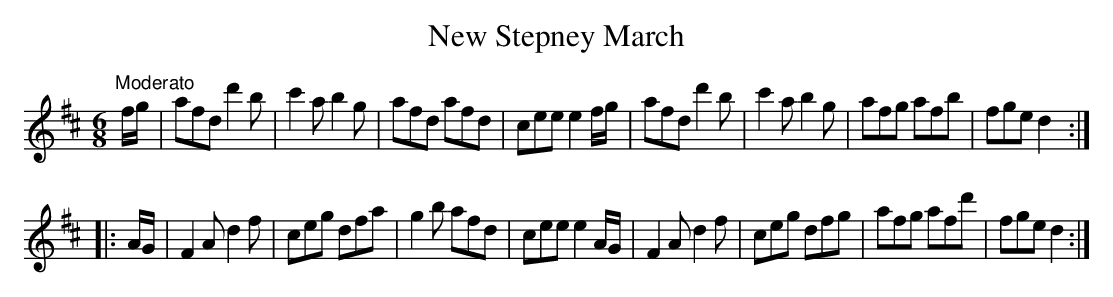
X:1
T:New Stepney March
M:6/8
K:D major
"Moderato" f/g/|\
afd d'2b| c'2a b2g| afd afd| cee e2f/g/|\
afd d'2b| c'2a b2g| afg afb| fge d2::
A/G/|\
F2A d2f| ceg dfa| g2b afd| cee e2A/G/|\
F2A d2f| ceg dfg| afg afd'| fge d2:|
